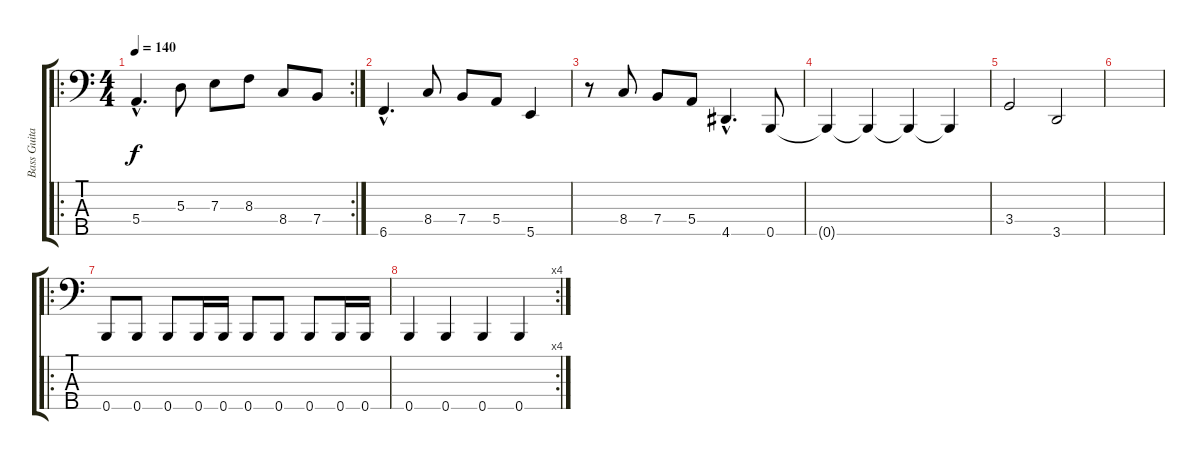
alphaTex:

\track ("Bass Guitar" "Bass Guita") {instrument electricbassfinger}
\staff {score tabs}
\tuning (G2 D2 A1 E1 B0) {hide}
\ro
\rc 2
\ts (4 4)
\tempo 140
\clef f4
\ks c
5.4{hac}.4{d dy f} 5.3.8 7.3.8 8.3.8 8.4.8 7.4.8 |
6.5{hac}.4{d} 8.4.8 7.4.8 5.4.8 5.5.4 |
r.8 8.4.8 7.4.8 5.4.8 4.5{hac}.4{d} 0.5.8 |
0.5{t}.4 0.5{t}.4 0.5{t}.4 0.5{t}.4 |
3.4.2 3.5.2 |
|
\ro
0.5.8 0.5.8 0.5.8 0.5.16 0.5.16 0.5.8 0.5.8 0.5.8 0.5.16 0.5.16 |
\rc 4
0.5.4 0.5.4 0.5.4 0.5.4
